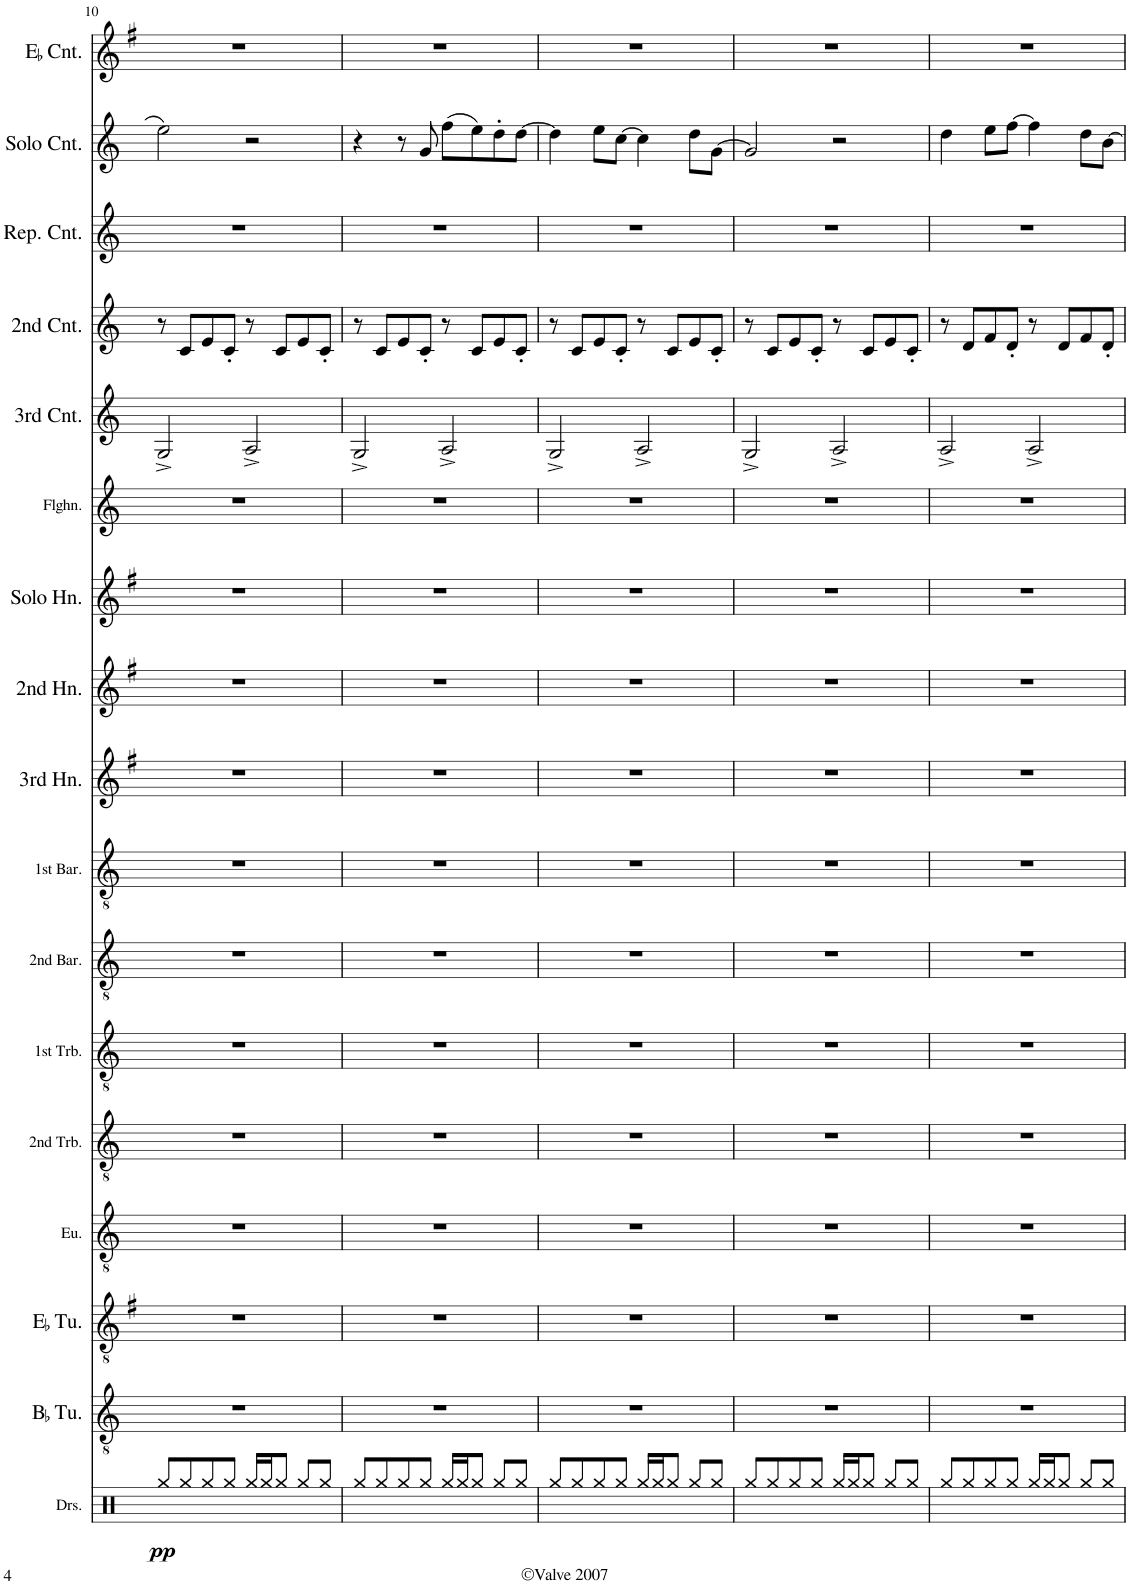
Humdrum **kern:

**kern	**dynam	**kern	**kern	**kern	**kern	**kern	**kern	**kern	**kern	**kern	**kern	**kern	**kern	**kern	**kern	**kern	**kern
*part17	*part17	*part16	*part15	*part14	*part13	*part12	*part11	*part10	*part9	*part8	*part7	*part6	*part5	*part4	*part3	*part2	*part1
*staff17	*staff17	*staff16	*staff15	*staff14	*staff13	*staff12	*staff11	*staff10	*staff9	*staff8	*staff7	*staff6	*staff5	*staff4	*staff3	*staff2	*staff1
*I"Drumset	*	*I"BaccidentalFlat Tuba	*I"EaccidentalFlat Tuba	*I"Euphonium	*I"2nd Trombone	*I"1st Trombone	*I"2nd Baritone	*I"1st Baritone	*I"3rd EaccidentalFlat Alto Horn	*I"2nd EaccidentalFlat Alto Horn	*I"Solo EaccidentalFlat Alto Horn	*I"Flugelhorn	*I"3rd BaccidentalFlat Cornet	*I"2nd BaccidentalFlat Cornet	*I"Repiano BaccidentalFlat Cornet	*I"Solo BaccidentalFlat Cornet	*I"EaccidentalFlat Cornet
*I'Drs.	*	*I'BaccidentalFlat Tu.	*I'EaccidentalFlat Tu.	*I'Eu.	*I'2nd Trb.	*I'1st Trb.	*I'2nd Bar.	*I'1st Bar.	*I'3rd Hn.	*I'2nd Hn.	*I'Solo Hn.	*I'Flghn.	*I'3rd Cnt.	*I'2nd Cnt.	*I'Rep. Cnt.	*I'Solo Cnt.	*I'EaccidentalFlat Cnt.
!!LO:PB:g=z
*clefX	*	*clefGv2	*clefGv2	*clefGv2	*clefGv2	*clefGv2	*clefGv2	*clefGv2	*clefG2	*clefG2	*clefG2	*clefG2	*clefG2	*clefG2	*clefG2	*clefG2	*clefG2
*	*	*	*	*	*	*	*Trd4c7	*Trd4c7	*Trd5c9	*Trd5c9	*Trd5c9	*Trd1c2	*Trd1c2	*Trd1c2	*Trd1c2	*Trd1c2	*Trd-2c-3
*k[]	*	*k[]	*k[f#]	*k[]	*k[]	*k[]	*k[]	*k[]	*k[f#]	*k[f#]	*k[f#]	*k[]	*k[]	*k[]	*k[]	*k[]	*k[f#]
*M4/4	*	*M4/4	*M4/4	*M4/4	*M4/4	*M4/4	*M4/4	*M4/4	*M4/4	*M4/4	*M4/4	*M4/4	*M4/4	*M4/4	*M4/4	*	*M4/4
=10	=10	=10	=10	=10	=10	=10	=10	=10	=10	=10	=10	=10	=10	=10	=10	=10	=10
!	!LO:DY:b	!	!	!	!	!	!	!	!	!	!	!	!	!	!	!	!
8Rgg/L	pp	1r	1r	1r	1r	1r	1r	1r	1r	1r	1r	1r	2G^/	8r	1r	2ee\	1r
8Rgg/	.	.	.	.	.	.	.	.	.	.	.	.	.	8c/L	.	.	.
8Rgg/	.	.	.	.	.	.	.	.	.	.	.	.	.	8e/	.	.	.
8Rgg/J	.	.	.	.	.	.	.	.	.	.	.	.	.	8c'/J	.	.	.
16Rgg/LL	.	.	.	.	.	.	.	.	.	.	.	.	2A^/	8r	.	2r	.
16Rgg/J	.	.	.	.	.	.	.	.	.	.	.	.	.	.	.	.	.
8Rgg/J	.	.	.	.	.	.	.	.	.	.	.	.	.	8c/L	.	.	.
8Rgg/L	.	.	.	.	.	.	.	.	.	.	.	.	.	8e/	.	.	.
8Rgg/J	.	.	.	.	.	.	.	.	.	.	.	.	.	8c'/J	.	.	.
=11	=11	=11	=11	=11	=11	=11	=11	=11	=11	=11	=11	=11	=11	=11	=11	=11	=11
8Rgg/L	.	1r	1r	1r	1r	1r	1r	1r	1r	1r	1r	1r	2G^/	8r	1r	4r	1r
8Rgg/	.	.	.	.	.	.	.	.	.	.	.	.	.	8c/L	.	.	.
8Rgg/	.	.	.	.	.	.	.	.	.	.	.	.	.	8e/	.	8r	.
8Rgg/J	.	.	.	.	.	.	.	.	.	.	.	.	.	8c'/J	.	8g/	.
16Rgg/LL	.	.	.	.	.	.	.	.	.	.	.	.	2A^/	8r	.	(8ff\L	.
16Rgg/J	.	.	.	.	.	.	.	.	.	.	.	.	.	.	.	.	.
8Rgg/J	.	.	.	.	.	.	.	.	.	.	.	.	.	8c/L	.	8ee\)	.
8Rgg/L	.	.	.	.	.	.	.	.	.	.	.	.	.	8e/	.	8dd'\	.
8Rgg/J	.	.	.	.	.	.	.	.	.	.	.	.	.	8c'/J	.	[8dd\J	.
=12	=12	=12	=12	=12	=12	=12	=12	=12	=12	=12	=12	=12	=12	=12	=12	=12	=12
8Rgg/L	.	1r	1r	1r	1r	1r	1r	1r	1r	1r	1r	1r	2G^/	8r	1r	4dd\]	1r
8Rgg/	.	.	.	.	.	.	.	.	.	.	.	.	.	8c/L	.	.	.
8Rgg/	.	.	.	.	.	.	.	.	.	.	.	.	.	8e/	.	8ee\L	.
8Rgg/J	.	.	.	.	.	.	.	.	.	.	.	.	.	8c'/J	.	[8cc\J	.
16Rgg/LL	.	.	.	.	.	.	.	.	.	.	.	.	2A^/	8r	.	4cc\]	.
16Rgg/J	.	.	.	.	.	.	.	.	.	.	.	.	.	.	.	.	.
8Rgg/J	.	.	.	.	.	.	.	.	.	.	.	.	.	8c/L	.	.	.
8Rgg/L	.	.	.	.	.	.	.	.	.	.	.	.	.	8e/	.	8dd\L	.
8Rgg/J	.	.	.	.	.	.	.	.	.	.	.	.	.	8c'/J	.	[8g\J	.
=13	=13	=13	=13	=13	=13	=13	=13	=13	=13	=13	=13	=13	=13	=13	=13	=13	=13
8Rgg/L	.	1r	1r	1r	1r	1r	1r	1r	1r	1r	1r	1r	2G^/	8r	1r	2g/]	1r
8Rgg/	.	.	.	.	.	.	.	.	.	.	.	.	.	8c/L	.	.	.
8Rgg/	.	.	.	.	.	.	.	.	.	.	.	.	.	8e/	.	.	.
8Rgg/J	.	.	.	.	.	.	.	.	.	.	.	.	.	8c'/J	.	.	.
16Rgg/LL	.	.	.	.	.	.	.	.	.	.	.	.	2A^/	8r	.	2r	.
16Rgg/J	.	.	.	.	.	.	.	.	.	.	.	.	.	.	.	.	.
8Rgg/J	.	.	.	.	.	.	.	.	.	.	.	.	.	8c/L	.	.	.
8Rgg/L	.	.	.	.	.	.	.	.	.	.	.	.	.	8e/	.	.	.
8Rgg/J	.	.	.	.	.	.	.	.	.	.	.	.	.	8c'/J	.	.	.
=14	=14	=14	=14	=14	=14	=14	=14	=14	=14	=14	=14	=14	=14	=14	=14	=14	=14
8Rgg/L	.	1r	1r	1r	1r	1r	1r	1r	1r	1r	1r	1r	2A^/	8r	1r	4dd\	1r
8Rgg/	.	.	.	.	.	.	.	.	.	.	.	.	.	8d/L	.	.	.
8Rgg/	.	.	.	.	.	.	.	.	.	.	.	.	.	8f/	.	8ee\L	.
8Rgg/J	.	.	.	.	.	.	.	.	.	.	.	.	.	8d'/J	.	[8ff\J	.
16Rgg/LL	.	.	.	.	.	.	.	.	.	.	.	.	2A^/	8r	.	4ff\]	.
16Rgg/J	.	.	.	.	.	.	.	.	.	.	.	.	.	.	.	.	.
8Rgg/J	.	.	.	.	.	.	.	.	.	.	.	.	.	8d/L	.	.	.
8Rgg/L	.	.	.	.	.	.	.	.	.	.	.	.	.	8f/	.	8dd\L	.
8Rgg/J	.	.	.	.	.	.	.	.	.	.	.	.	.	8d'/J	.	[8b\J	.
=	=	=	=	=	=	=	=	=	=	=	=	=	=	=	=	=	=
*-	*-	*-	*-	*-	*-	*-	*-	*-	*-	*-	*-	*-	*-	*-	*-	*-	*-
